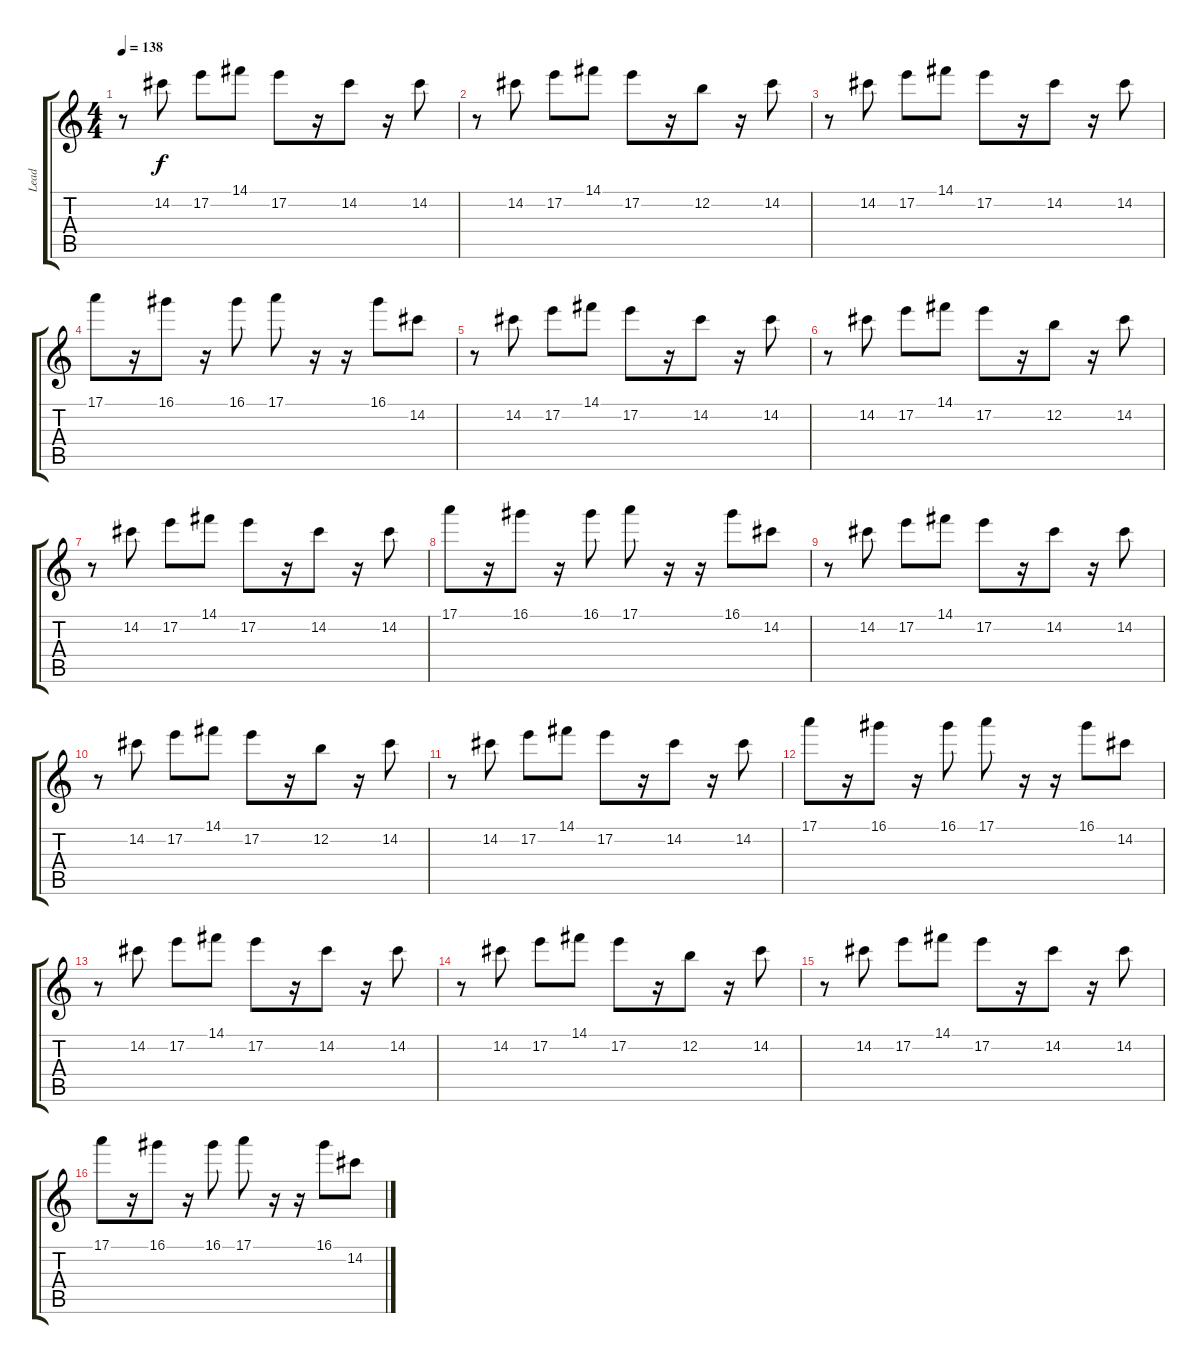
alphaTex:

\track ("Lead" "Lead") {instrument overdrivenguitar}
\staff {score tabs}
\tuning (E4 B3 G3 D3 A2 E2) {hide}
\ts (4 4)
\tempo 138
\clef g2
\ks c
r.8{dy f} 14.2.8 17.2.8 14.1.8 17.2.8 r.16 14.2.8 r.16 14.2.8 |
r.8 14.2.8 17.2.8 14.1.8 17.2.8 r.16 12.2.8 r.16 14.2.8 |
r.8 14.2.8 17.2.8 14.1.8 17.2.8 r.16 14.2.8 r.16 14.2.8 |
17.1.8 r.16 16.1.8 r.16 16.1.8 17.1.8 r.16 r.16 16.1.8 14.2.8 |
r.8 14.2.8 17.2.8 14.1.8 17.2.8 r.16 14.2.8 r.16 14.2.8 |
r.8 14.2.8 17.2.8 14.1.8 17.2.8 r.16 12.2.8 r.16 14.2.8 |
r.8 14.2.8 17.2.8 14.1.8 17.2.8 r.16 14.2.8 r.16 14.2.8 |
17.1.8 r.16 16.1.8 r.16 16.1.8 17.1.8 r.16 r.16 16.1.8 14.2.8 |
r.8 14.2.8 17.2.8 14.1.8 17.2.8 r.16 14.2.8 r.16 14.2.8 |
r.8 14.2.8 17.2.8 14.1.8 17.2.8 r.16 12.2.8 r.16 14.2.8 |
r.8 14.2.8 17.2.8 14.1.8 17.2.8 r.16 14.2.8 r.16 14.2.8 |
17.1.8 r.16 16.1.8 r.16 16.1.8 17.1.8 r.16 r.16 16.1.8 14.2.8 |
r.8 14.2.8 17.2.8 14.1.8 17.2.8 r.16 14.2.8 r.16 14.2.8 |
r.8 14.2.8 17.2.8 14.1.8 17.2.8 r.16 12.2.8 r.16 14.2.8 |
r.8 14.2.8 17.2.8 14.1.8 17.2.8 r.16 14.2.8 r.16 14.2.8 |
17.1.8 r.16 16.1.8 r.16 16.1.8 17.1.8 r.16 r.16 16.1.8 14.2.8
